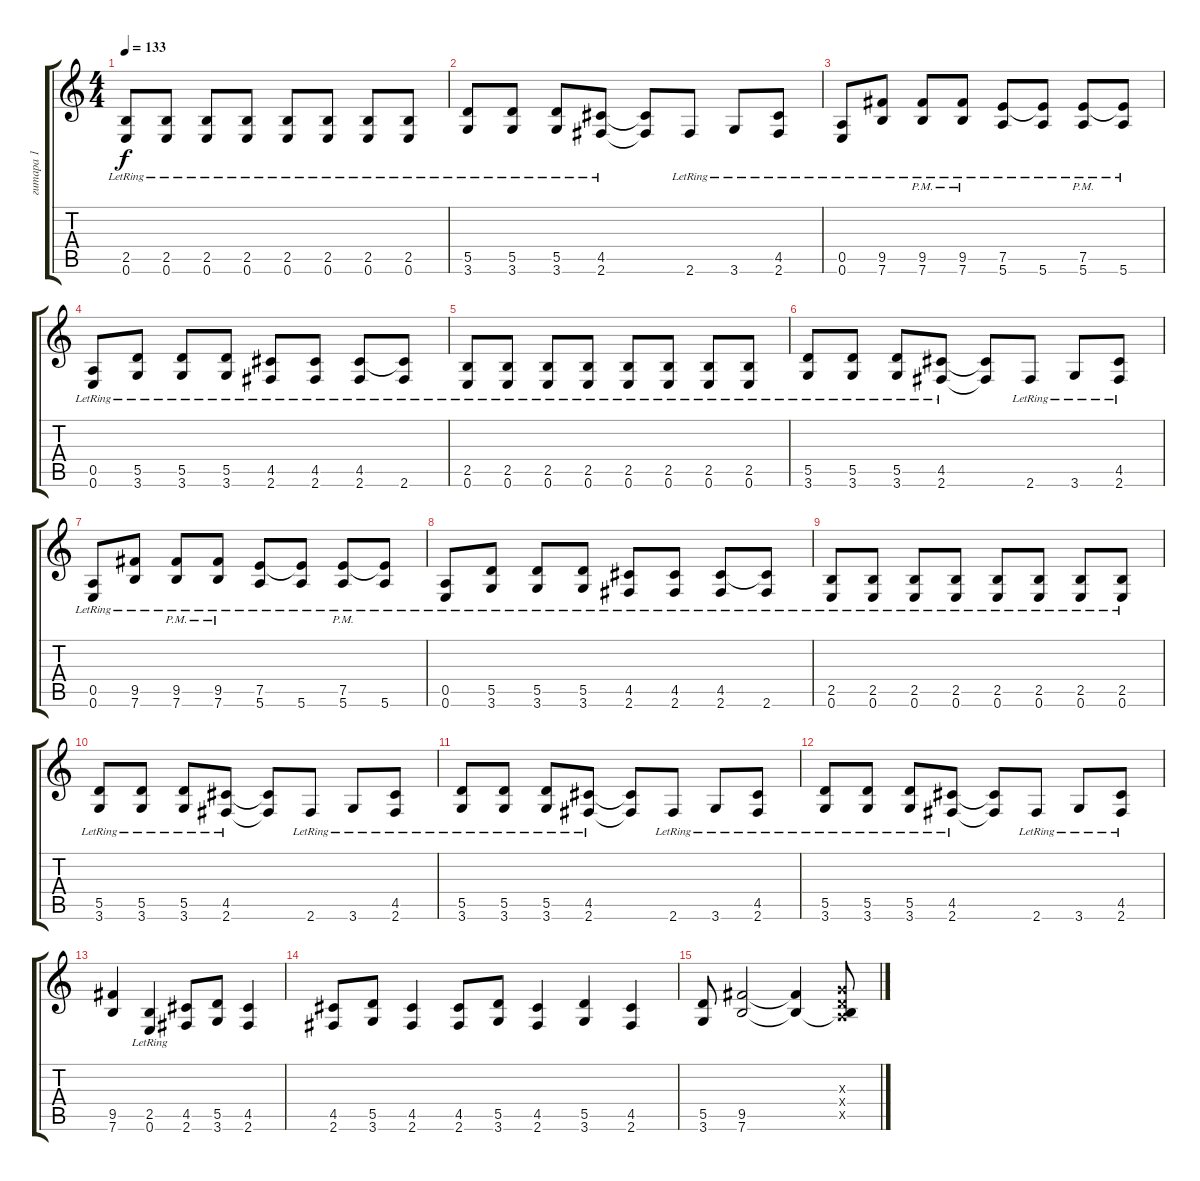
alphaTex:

\track ("гитара 1" "гитара 1") {instrument distortionguitar}
\staff {score tabs}
\tuning (E4 B3 G3 D3 A2 E2) {hide}
\ts (4 4)
\tempo 133
\clef g2
\ks c
(2.5{lr} 0.6{lr}).8{dy f} (2.5{lr} 0.6{lr}).8 (2.5{lr} 0.6{lr}).8 (2.5{lr} 0.6{lr}).8 (2.5{lr} 0.6{lr}).8 (2.5{lr} 0.6{lr}).8 (2.5{lr} 0.6{lr}).8 (2.5{lr} 0.6{lr}).8 |
(5.5{lr} 3.6{lr}).8 (5.5{lr} 3.6{lr}).8 (5.5{lr} 3.6{lr}).8 (4.5{lr} 2.6{lr}).8 (4.5{t} 2.6{t}).8 2.6{lr}.8 3.6{lr}.8 (4.5{lr} 2.6{lr}).8 |
(0.5{lr} 0.6{lr}).8 (9.5{lr} 7.6{lr}).8 (9.5{pm lr} 7.6{pm lr}).8 (9.5{pm lr} 7.6{pm lr}).8 (7.5{lr} 5.6{lr}).8 (7.5{t} 5.6{lr}).8 (7.5{pm lr} 5.6{pm lr}).8 (7.5{t} 5.6{lr}).8 |
(0.5{lr} 0.6{lr}).8 (5.5{lr} 3.6{lr}).8 (5.5{lr} 3.6{lr}).8 (5.5{lr} 3.6{lr}).8 (4.5{lr} 2.6{lr}).8 (4.5{lr} 2.6{lr}).8 (4.5{lr} 2.6{lr}).8 (4.5{t} 2.6{lr}).8 |
(2.5{lr} 0.6{lr}).8 (2.5{lr} 0.6{lr}).8 (2.5{lr} 0.6{lr}).8 (2.5{lr} 0.6{lr}).8 (2.5{lr} 0.6{lr}).8 (2.5{lr} 0.6{lr}).8 (2.5{lr} 0.6{lr}).8 (2.5{lr} 0.6{lr}).8 |
(5.5{lr} 3.6{lr}).8 (5.5{lr} 3.6{lr}).8 (5.5{lr} 3.6{lr}).8 (4.5{lr} 2.6{lr}).8 (4.5{t} 2.6{t}).8 2.6{lr}.8 3.6{lr}.8 (4.5{lr} 2.6{lr}).8 |
(0.5{lr} 0.6{lr}).8 (9.5{lr} 7.6{lr}).8 (9.5{pm lr} 7.6{pm lr}).8 (9.5{pm lr} 7.6{pm lr}).8 (7.5{lr} 5.6{lr}).8 (7.5{t} 5.6{lr}).8 (7.5{pm lr} 5.6{pm lr}).8 (7.5{t} 5.6{lr}).8 |
(0.5{lr} 0.6{lr}).8 (5.5{lr} 3.6{lr}).8 (5.5{lr} 3.6{lr}).8 (5.5{lr} 3.6{lr}).8 (4.5{lr} 2.6{lr}).8 (4.5{lr} 2.6{lr}).8 (4.5{lr} 2.6{lr}).8 (4.5{t} 2.6{lr}).8 |
(2.5{lr} 0.6{lr}).8 (2.5{lr} 0.6{lr}).8 (2.5{lr} 0.6{lr}).8 (2.5{lr} 0.6{lr}).8 (2.5{lr} 0.6{lr}).8 (2.5{lr} 0.6{lr}).8 (2.5{lr} 0.6{lr}).8 (2.5{lr} 0.6{lr}).8 |
(5.5{lr} 3.6{lr}).8 (5.5{lr} 3.6{lr}).8 (5.5{lr} 3.6{lr}).8 (4.5{lr} 2.6{lr}).8 (4.5{t} 2.6{t}).8 2.6{lr}.8 3.6{lr}.8 (4.5{lr} 2.6{lr}).8 |
(5.5{lr} 3.6{lr}).8 (5.5{lr} 3.6{lr}).8 (5.5{lr} 3.6{lr}).8 (4.5{lr} 2.6{lr}).8 (4.5{t} 2.6{t}).8 2.6{lr}.8 3.6{lr}.8 (4.5{lr} 2.6{lr}).8 |
(5.5{lr} 3.6{lr}).8 (5.5{lr} 3.6{lr}).8 (5.5{lr} 3.6{lr}).8 (4.5{lr} 2.6{lr}).8 (4.5{t} 2.6{t}).8 2.6{lr}.8 3.6{lr}.8 (4.5{lr} 2.6{lr}).8 |
(9.5 7.6).4 (2.5{lr} 0.6{lr}).4 (4.5 2.6).8 (5.5 3.6).8 (4.5 2.6).4 |
(4.5 2.6).8 (5.5 3.6).8 (4.5 2.6).4 (4.5 2.6).8 (5.5 3.6).8 (4.5 2.6).4 (5.5 3.6).4 (4.5 2.6).4 |
(5.5 3.6).8 (9.5 7.6).2 (9.5{t} 7.6{t}).4 (0.3{x} 0.4{x} 0.5{x} 7.6{t}).8
